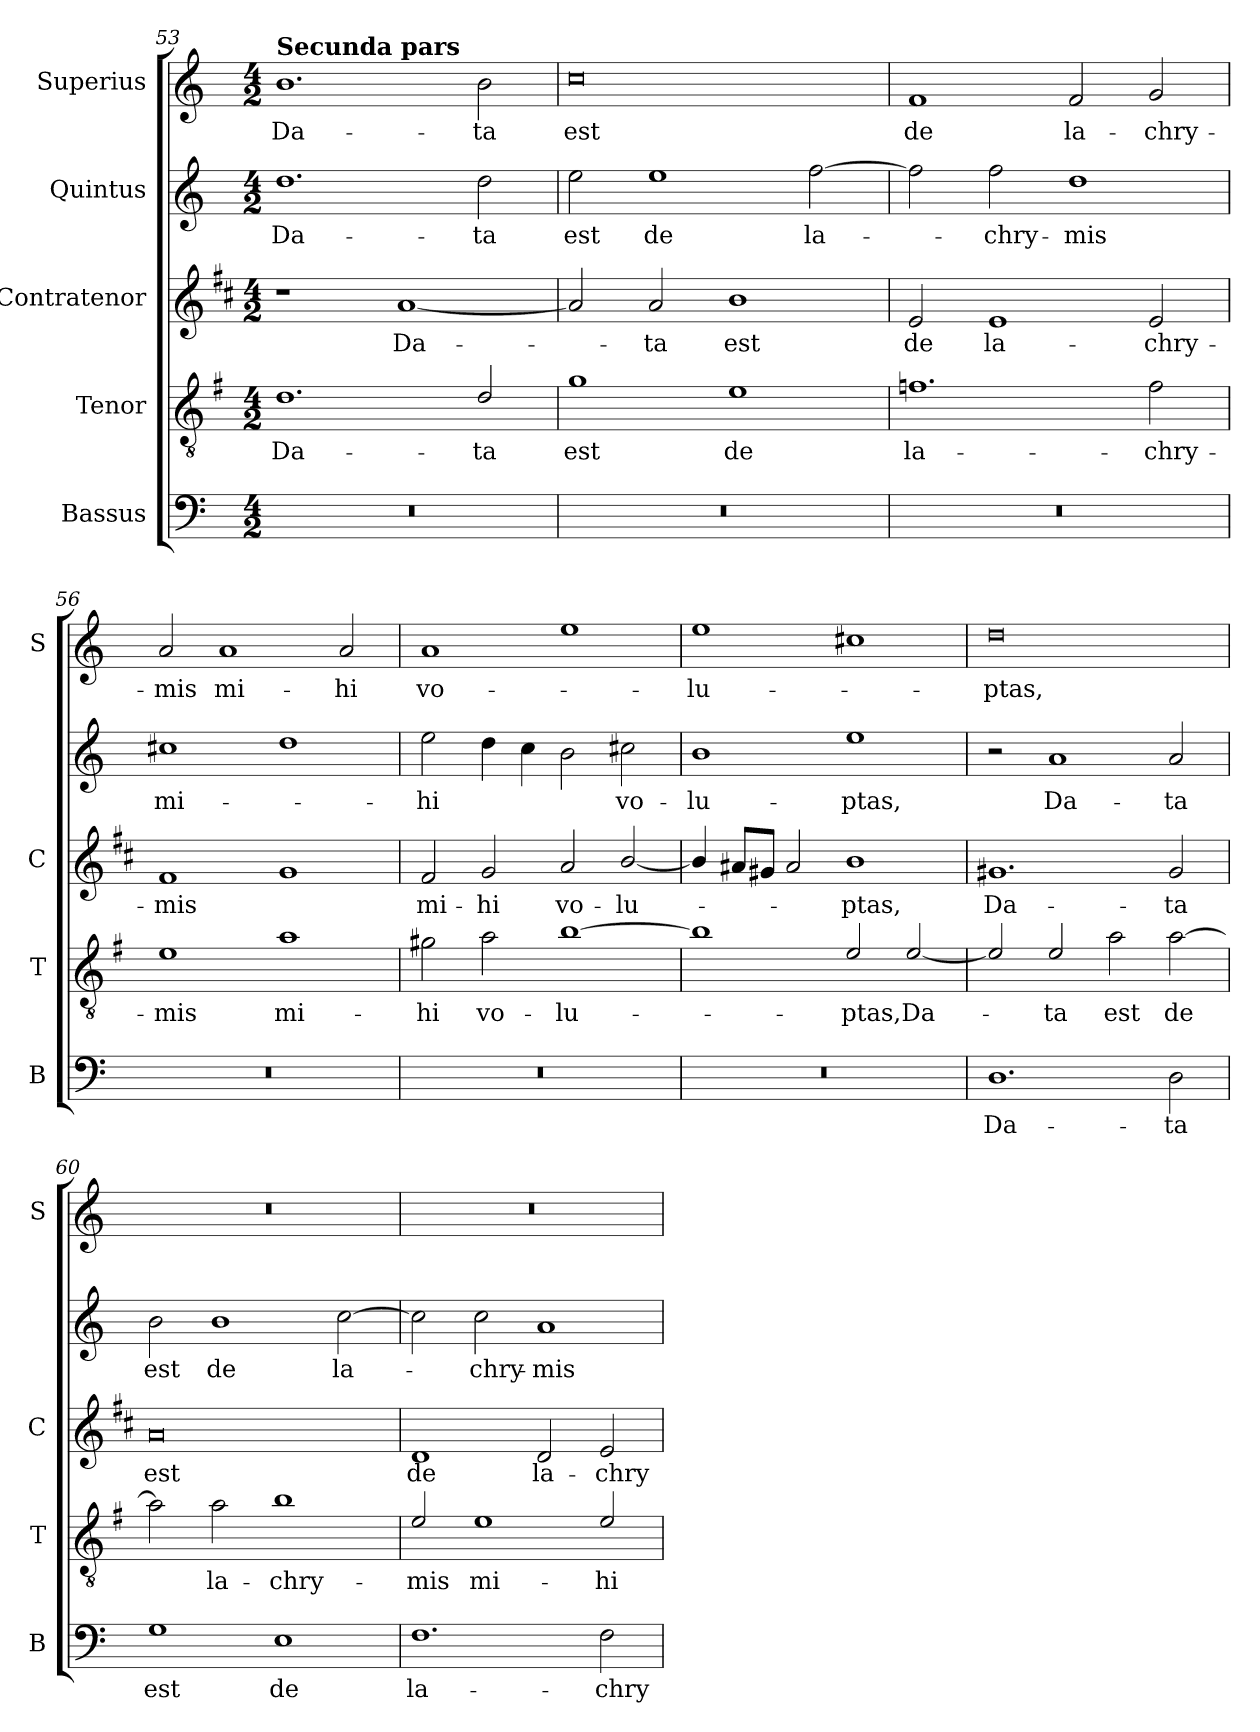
**kern	**text	**kern	**text	**kern	**text	**kern	**text	**kern	**text
*part5	*part5	*part4	*part4	*part3	*part3	*part2	*part2	*part1	*part1
*staff5	*staff5	*staff4	*staff4	*staff3	*staff3	*staff2	*staff2	*staff1	*staff1
*I"Bassus	*	*I"Tenor	*	*I"Contratenor	*	*I"Quintus	*	*I"Superius	*
*I'B	*	*I'T	*	*I'C	*	*	*	*I'S	*
!!LO:LB:g=z
*clefF4	*	*clefGv2	*	*clefG2	*	*clefG2	*	*clefG2	*
*	*	*ITrd4c7	*	*ITrd1c2	*	*	*	*	*
*k[]	*	*k[]	*	*k[]	*	*k[]	*	*k[]	*
*C:	*	*C:	*	*C:	*	*C:	*	*C:	*
*M4/2	*	*M4/2	*	*M4/2	*	*M4/2	*	*M4/2	*
=53	=53	=53	=53	=53	=53	=53	=53	=53	=53
!	!	!	!	!	!	!	!	!LO:TX:a:B:t=Secunda pars	!
!	!	!	!LO:LY:b	!	!	!	!LO:LY:b	!	!LO:LY:b
0r	.	1.G	Da-	1r	.	1.dd	Da-	1.b	Da-
!	!	!	!	!	!LO:LY:b	!	!	!	!
.	.	.	.	[1g	Da-	.	.	.	.
!	!	!	!LO:LY:b	!	!	!	!LO:LY:b	!	!LO:LY:b
.	.	2G/	-ta	.	.	2dd\	-ta	2b\	-ta
=54	=54	=54	=54	=54	=54	=54	=54	=54	=54
!	!	!	!LO:LY:b	!	!	!	!LO:LY:b	!	!LO:LY:b
0r	.	1c	est	2g/]	.	2ee\	est	0cc	est
!	!	!	!	!	!LO:LY:b	!	!LO:LY:b	!	!
.	.	.	.	2g/	-ta	1ee	de	.	.
!	!	!	!LO:LY:b	!	!LO:LY:b	!	!	!	!
.	.	1A	de	1a	est	.	.	.	.
!	!	!	!	!	!	!	!LO:LY:b	!	!
.	.	.	.	.	.	[2ff\	la-	.	.
=55	=55	=55	=55	=55	=55	=55	=55	=55	=55
!	!	!	!LO:LY:b	!	!LO:LY:b	!	!	!	!LO:LY:b
0r	.	1.B-X	la-	2d/	de	2ff\]	.	1f	de
!	!	!	!	!	!LO:LY:b	!	!LO:LY:b	!	!
.	.	.	.	1d	la-	2ff\	-chry-	.	.
!	!	!	!	!	!	!	!LO:LY:b	!	!LO:LY:b
.	.	.	.	.	.	1dd	-mis	2f/	la-
!	!	!	!LO:LY:b	!	!LO:LY:b	!	!	!	!LO:LY:b
.	.	2B-\	-chry-	2d/	-chry-	.	.	2g/	-chry-
=56	=56	=56	=56	=56	=56	=56	=56	=56	=56
!	!	!	!LO:LY:b	!	!LO:LY:b	!	!LO:LY:b	!	!LO:LY:b
0r	.	1A	-mis	1e	-mis	1cc#X	mi-	2a/	-mis
!	!	!	!	!	!	!	!	!	!LO:LY:b
.	.	.	.	.	.	.	.	1a	mi-
!	!	!	!LO:LY:b	!	!	!	!	!	!
.	.	1d	mi-	1f	.	1dd	.	.	.
!	!	!	!	!	!	!	!	!	!LO:LY:b
.	.	.	.	.	.	.	.	2a/	-hi
=57	=57	=57	=57	=57	=57	=57	=57	=57	=57
!	!	!	!LO:LY:b	!	!LO:LY:b	!	!LO:LY:b	!	!LO:LY:b
0r	.	2c#X\	-hi	2e/	mi-	2ee\	-hi	1a	vo-
!	!	!	!LO:LY:b	!	!LO:LY:b	!	!	!	!
.	.	2d\	vo-	2f/	-hi	4dd\	.	.	.
.	.	.	.	.	.	4cc\	.	.	.
!	!	!	!LO:LY:b	!	!LO:LY:b	!	!	!	!
.	.	[1e	-lu-	2g/	vo-	2b\	.	1ee	.
!	!	!	!	!	!LO:LY:b	!	!LO:LY:b	!	!
.	.	.	.	[2a/	-lu-	2cc#X\	vo-	.	.
=58	=58	=58	=58	=58	=58	=58	=58	=58	=58
!	!	!	!	!	!	!	!LO:LY:b	!	!LO:LY:b
0r	.	1e]	.	4a/]	.	1b	-lu-	1ee	-lu-
.	.	.	.	8g#X/L	.	.	.	.	.
.	.	.	.	8f#X/J	.	.	.	.	.
.	.	.	.	2g#/	.	.	.	.	.
!	!	!	!LO:LY:b	!	!LO:LY:b	!	!LO:LY:b	!	!
.	.	2A/	-ptas,	1a	-ptas,	1ee	-ptas,	1cc#X	.
!	!	!	!LO:LY:b	!	!	!	!	!	!
.	.	[2A/	Da-	.	.	.	.	.	.
!!LO:LB:g=z
=59	=59	=59	=59	=59	=59	=59	=59	=59	=59
!	!LO:LY:b	!	!	!	!LO:LY:b	!	!	!	!LO:LY:b
1.D	Da-	2A/]	.	1.f#X	Da-	2r	.	0dd	-ptas,
!	!	!	!LO:LY:b	!	!	!	!LO:LY:b	!	!
.	.	2A/	-ta	.	.	1a	Da-	.	.
!	!	!	!LO:LY:b	!	!	!	!	!	!
.	.	2d\	est	.	.	.	.	.	.
!	!LO:LY:b	!	!LO:LY:b	!	!LO:LY:b	!	!LO:LY:b	!	!
2D\	-ta	[2d\	de	2f#/	-ta	2a/	-ta	.	.
=60	=60	=60	=60	=60	=60	=60	=60	=60	=60
!	!LO:LY:b	!	!	!	!LO:LY:b	!	!LO:LY:b	!	!
1G	est	2d\]	.	0g	est	2b\	est	0r	.
!	!	!	!LO:LY:b	!	!	!	!LO:LY:b	!	!
.	.	2d\	la-	.	.	1b	de	.	.
!	!LO:LY:b	!	!LO:LY:b	!	!	!	!	!	!
1E	de	1e	-chry-	.	.	.	.	.	.
!	!	!	!	!	!	!	!LO:LY:b	!	!
.	.	.	.	.	.	[2cc\	la-	.	.
=61	=61	=61	=61	=61	=61	=61	=61	=61	=61
!	!LO:LY:b	!	!LO:LY:b	!	!LO:LY:b	!	!	!	!
1.F	la-	2A/	-mis	1c	de	2cc\]	.	0r	.
!	!	!	!LO:LY:b	!	!	!	!LO:LY:b	!	!
.	.	1A	mi-	.	.	2cc\	-chry-	.	.
!	!	!	!	!	!LO:LY:b	!	!LO:LY:b	!	!
.	.	.	.	2c/	la-	1a	-mis	.	.
!	!LO:LY:b	!	!LO:LY:b	!	!LO:LY:b	!	!	!	!
2F\	-chry-	2A/	-hi	2d/	-chry-	.	.	.	.
=	=	=	=	=	=	=	=	=	=
*-	*-	*-	*-	*-	*-	*-	*-	*-	*-
